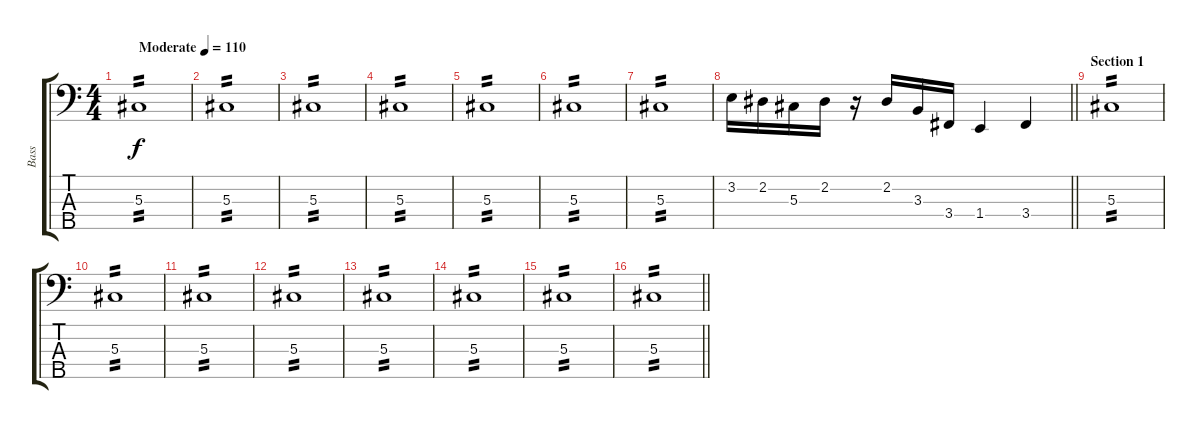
\track ("Bass" "Bass") {instrument electricbassfinger}
\staff {score tabs}
\tuning (Gb2 Db2 Ab1 Eb1 Bb0) {hide}
\ts (4 4)
\tempo (110 "Moderate")
\clef f4
\ks c
5.3.1{tp 2 dy f instrument electricbassfinger} |
5.3.1{tp 2} |
5.3.1{tp 2} |
5.3.1{tp 2} |
5.3.1{tp 2} |
5.3.1{tp 2} |
5.3.1{tp 2} |
\barLineRight lightlight
3.2.16 2.2.16 5.3.16 2.2.16 r.16 2.2.16 3.3.16 3.4.16 1.4.4 3.4.4 |
\section ("" "Section 1")
5.3.1{tp 2} |
5.3.1{tp 2} |
5.3.1{tp 2} |
5.3.1{tp 2} |
5.3.1{tp 2} |
5.3.1{tp 2} |
5.3.1{tp 2} |
\barLineRight lightlight
5.3.1{tp 2}
